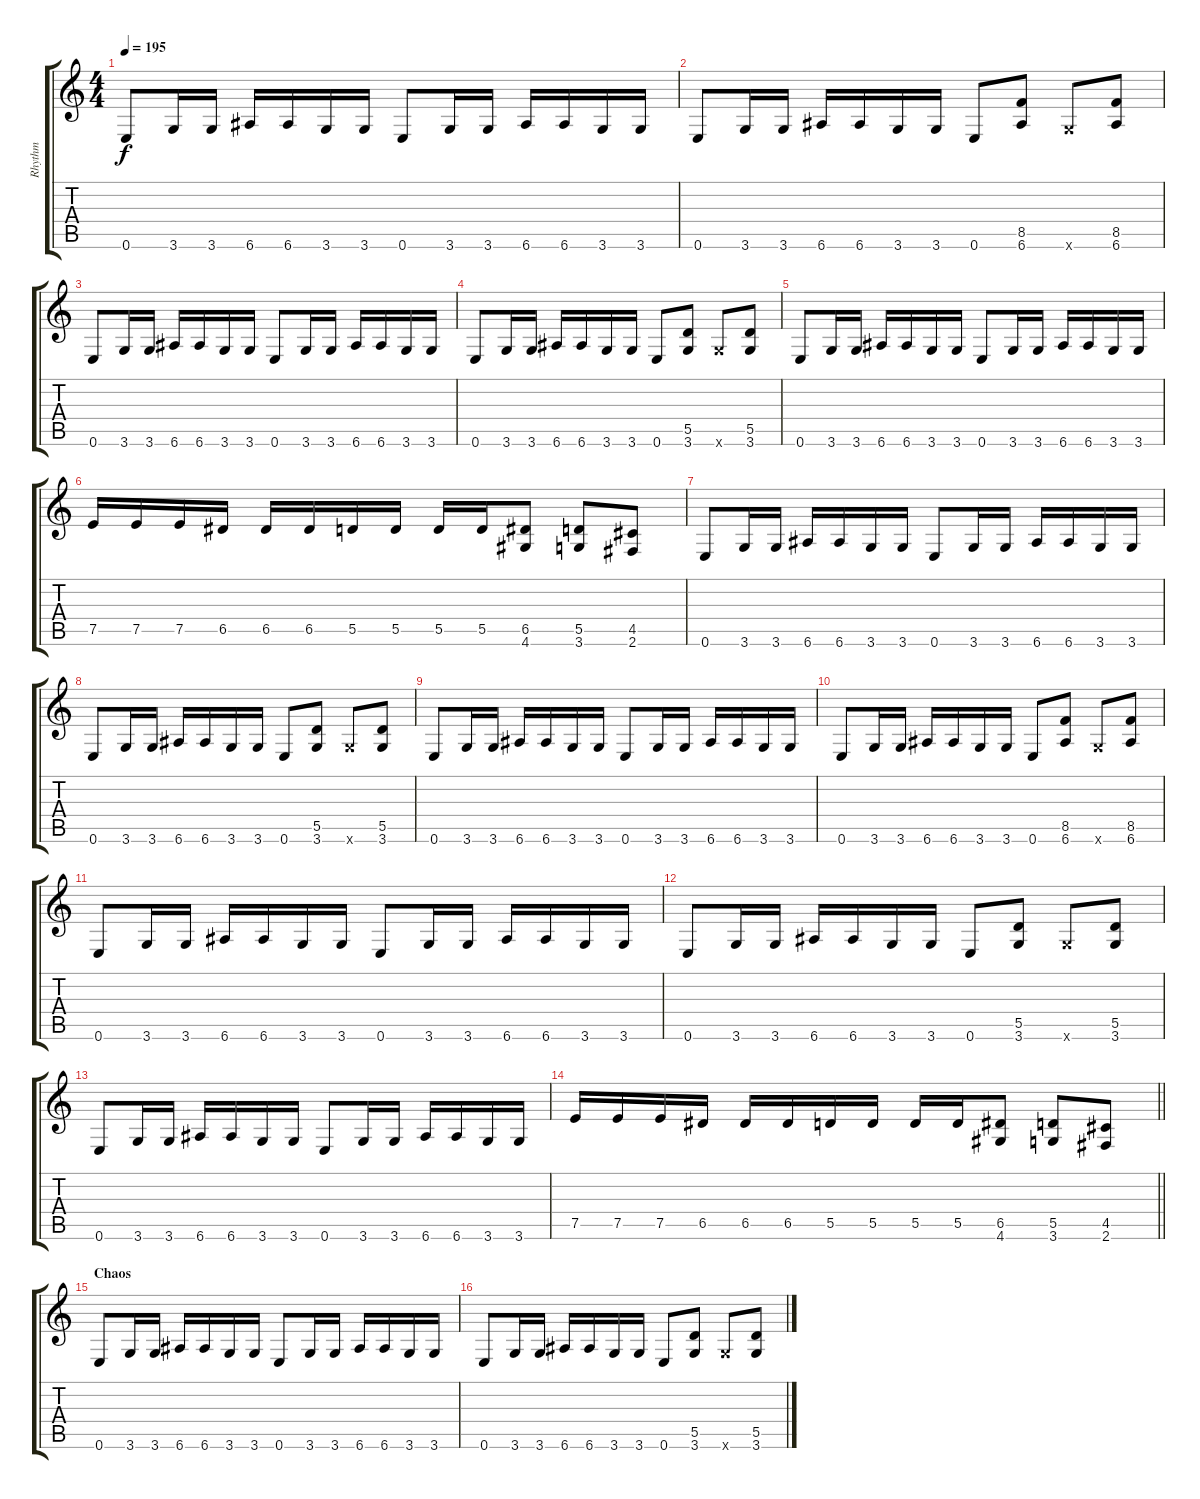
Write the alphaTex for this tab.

\track ("Rhythm" "Rhythm") {instrument overdrivenguitar}
\staff {score tabs}
\tuning (E4 B3 G3 D3 A2 E2) {hide}
\ts (4 4)
\tempo 195
\clef g2
\ks c
0.6.8{dy f} 3.6.16 3.6.16 6.6.16 6.6.16 3.6.16 3.6.16 0.6.8 3.6.16 3.6.16 6.6.16 6.6.16 3.6.16 3.6.16 |
0.6.8 3.6.16 3.6.16 6.6.16 6.6.16 3.6.16 3.6.16 0.6.8 (8.5 6.6).8 3.6{x}.8 (8.5 6.6).8 |
0.6.8 3.6.16 3.6.16 6.6.16 6.6.16 3.6.16 3.6.16 0.6.8 3.6.16 3.6.16 6.6.16 6.6.16 3.6.16 3.6.16 |
0.6.8 3.6.16 3.6.16 6.6.16 6.6.16 3.6.16 3.6.16 0.6.8 (5.5 3.6).8 3.6{x}.8 (5.5 3.6).8 |
0.6.8 3.6.16 3.6.16 6.6.16 6.6.16 3.6.16 3.6.16 0.6.8 3.6.16 3.6.16 6.6.16 6.6.16 3.6.16 3.6.16 |
7.5.16 7.5.16 7.5.16 6.5.16 6.5.16 6.5.16 5.5.16 5.5.16 5.5.16 5.5.16 (6.5 4.6).8 (5.5 3.6).8 (4.5 2.6).8 |
0.6.8 3.6.16 3.6.16 6.6.16 6.6.16 3.6.16 3.6.16 0.6.8 3.6.16 3.6.16 6.6.16 6.6.16 3.6.16 3.6.16 |
0.6.8 3.6.16 3.6.16 6.6.16 6.6.16 3.6.16 3.6.16 0.6.8 (5.5 3.6).8 3.6{x}.8 (5.5 3.6).8 |
0.6.8 3.6.16 3.6.16 6.6.16 6.6.16 3.6.16 3.6.16 0.6.8 3.6.16 3.6.16 6.6.16 6.6.16 3.6.16 3.6.16 |
0.6.8 3.6.16 3.6.16 6.6.16 6.6.16 3.6.16 3.6.16 0.6.8 (8.5 6.6).8 3.6{x}.8 (8.5 6.6).8 |
0.6.8 3.6.16 3.6.16 6.6.16 6.6.16 3.6.16 3.6.16 0.6.8 3.6.16 3.6.16 6.6.16 6.6.16 3.6.16 3.6.16 |
0.6.8 3.6.16 3.6.16 6.6.16 6.6.16 3.6.16 3.6.16 0.6.8 (5.5 3.6).8 3.6{x}.8 (5.5 3.6).8 |
0.6.8 3.6.16 3.6.16 6.6.16 6.6.16 3.6.16 3.6.16 0.6.8 3.6.16 3.6.16 6.6.16 6.6.16 3.6.16 3.6.16 |
\barLineRight lightlight
7.5.16 7.5.16 7.5.16 6.5.16 6.5.16 6.5.16 5.5.16 5.5.16 5.5.16 5.5.16 (6.5 4.6).8 (5.5 3.6).8 (4.5 2.6).8 |
\section ("" "Chaos")
0.6.8 3.6.16 3.6.16 6.6.16 6.6.16 3.6.16 3.6.16 0.6.8 3.6.16 3.6.16 6.6.16 6.6.16 3.6.16 3.6.16 |
0.6.8 3.6.16 3.6.16 6.6.16 6.6.16 3.6.16 3.6.16 0.6.8 (5.5 3.6).8 3.6{x}.8 (5.5 3.6).8
